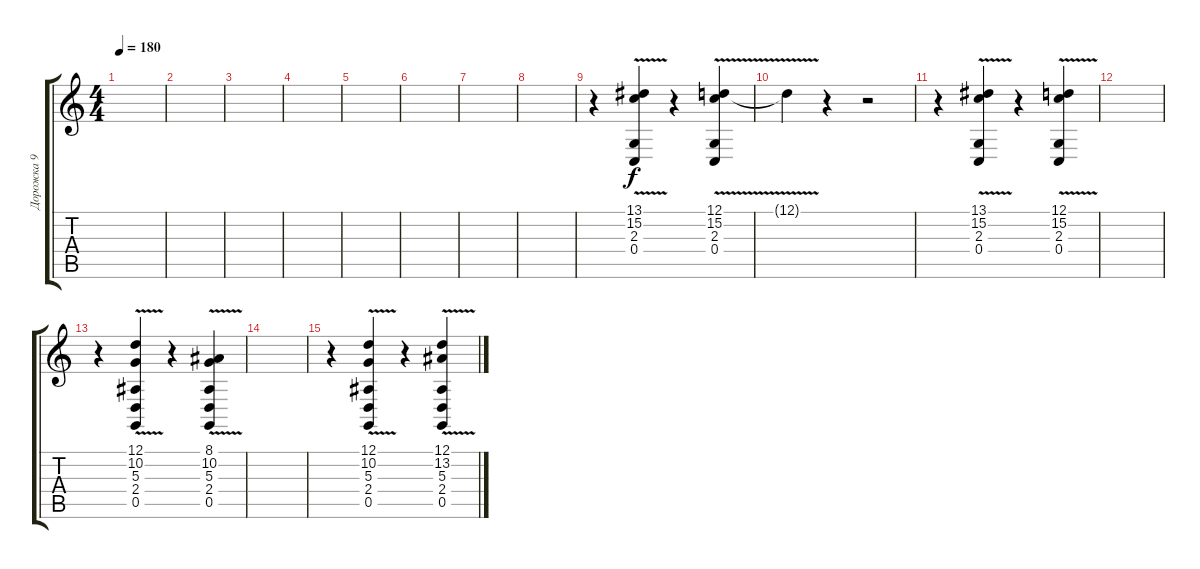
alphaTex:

\track ("Дорожка 9" "Дорожка 9") {instrument violin}
\staff {score tabs}
\tuning (D4 A3 F3 C3 G2 D2) {hide}
\ts (4 4)
\tempo 180
\clef g2
\ks c
|
|
|
|
|
|
|
|
r.4 (13.1{v} 15.2{v} 2.3{v} 0.4{v}).4 r.4 (12.1{v} 15.2{v} 2.3{v} 0.4{v}).4 |
12.1{t}.4 r.4 r.2 |
r.4 (13.1{v} 15.2{v} 2.3{v} 0.4{v}).4 r.4 (12.1{v} 15.2{v} 2.3{v} 0.4{v}).4 |
|
r.4 (12.1{v} 10.2{v} 5.3{v} 2.4{v} 0.5{v}).4 r.4 (8.1{v} 10.2{v} 5.3{v} 2.4{v} 0.5{v}).4 |
|
r.4 (12.1{v} 10.2{v} 5.3{v} 2.4{v} 0.5{v}).4 r.4 (12.1{v} 13.2{v} 5.3{v} 2.4 0.5{v}).4
